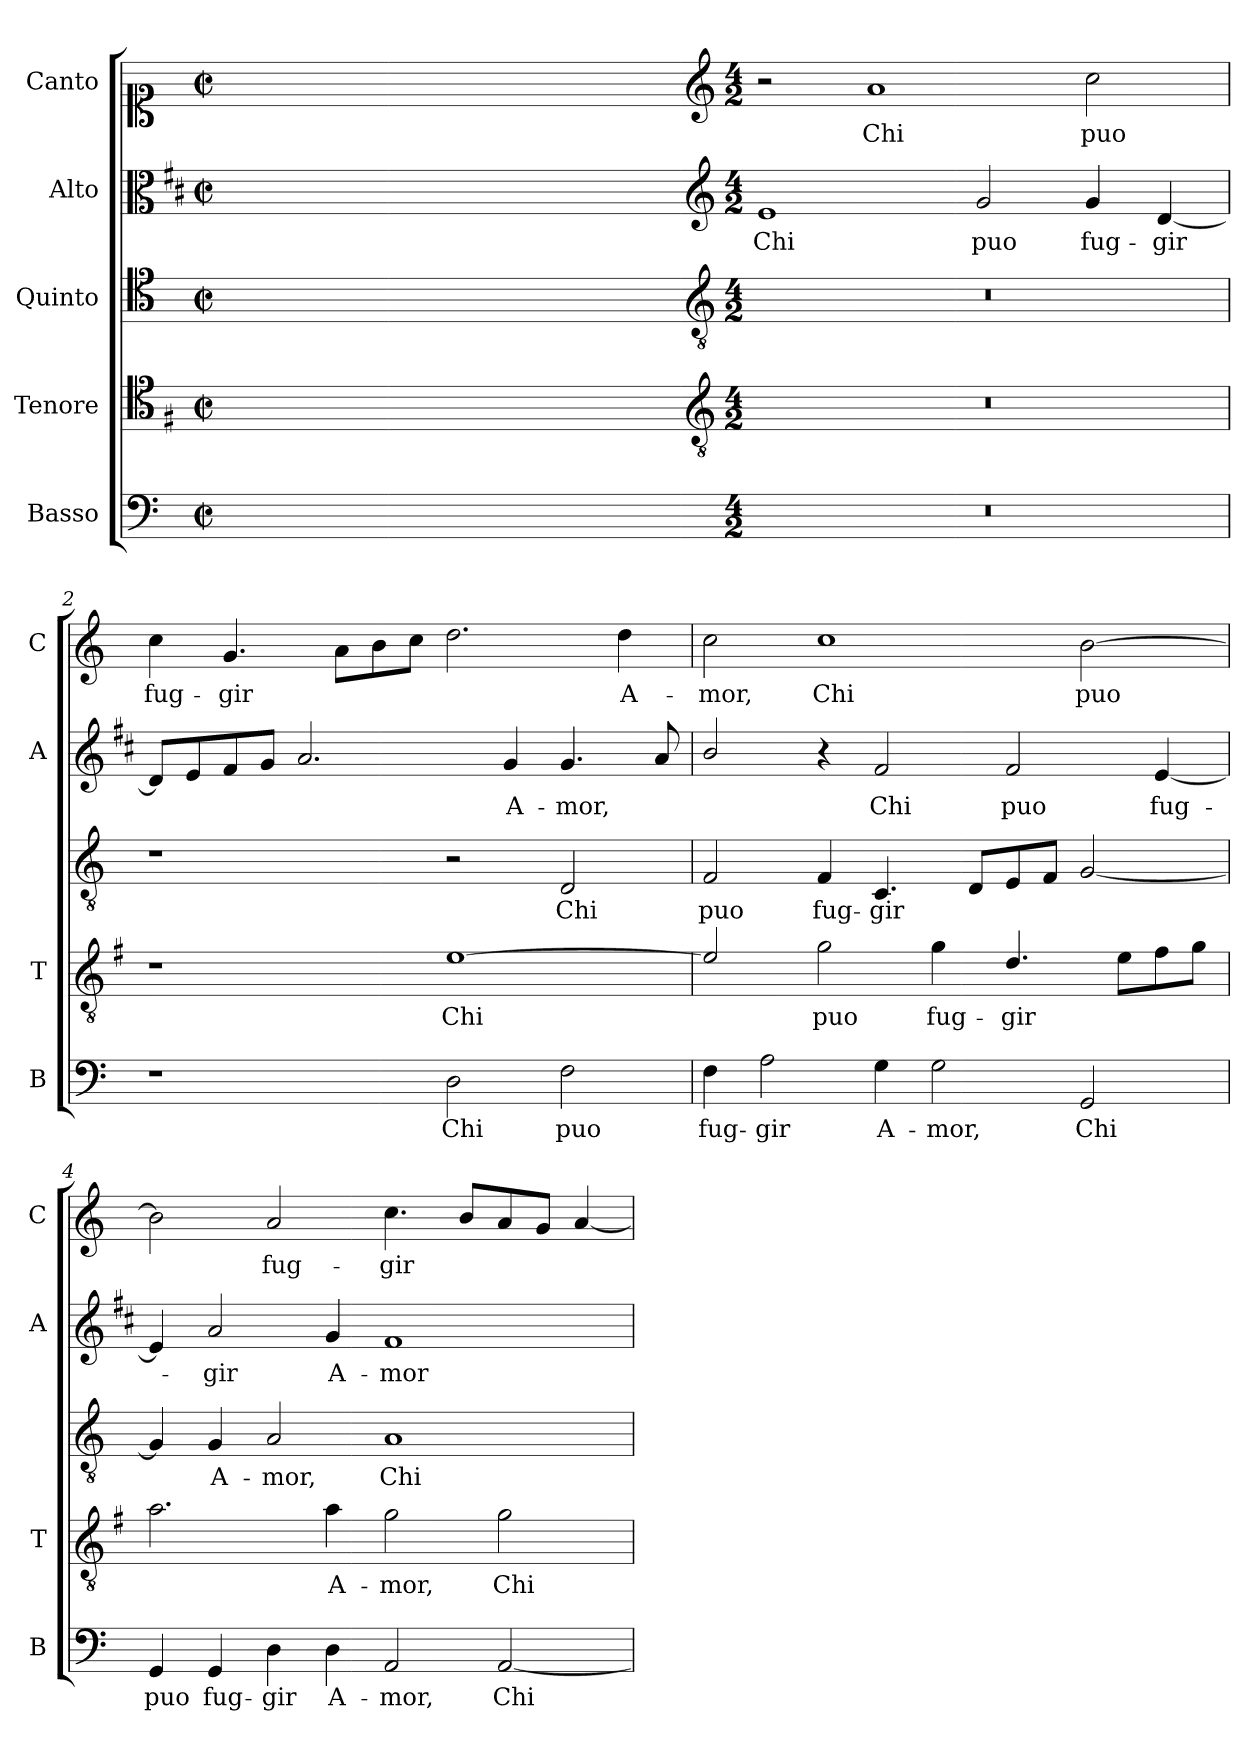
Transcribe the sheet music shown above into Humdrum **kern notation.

**kern	**text	**kern	**text	**kern	**text	**kern	**text	**kern	**text
*part5	*part5	*part4	*part4	*part3	*part3	*part2	*part2	*part1	*part1
*staff5	*staff5	*staff4	*staff4	*staff3	*staff3	*staff2	*staff2	*staff1	*staff1
*I"Basso	*	*I"Tenore	*	*I"Quinto	*	*I"Alto	*	*I"Canto	*
*I'B	*	*I'T	*	*	*	*I'A	*	*I'C	*
*clefF4	*	*clefC4	*	*clefC4	*	*clefC3	*	*clefC1	*
*	*	*ITrd4c7	*	*	*	*ITrd1c2	*	*	*
*k[]	*	*k[]	*	*k[]	*	*k[]	*	*k[]	*
*C:	*	*C:	*	*C:	*	*C:	*	*C:	*
*M2/2	*	*M2/2	*	*M2/2	*	*M2/2	*	*M2/2	*
*met(c|)	*	*met(c|)	*	*met(c|)	*	*met(c|)	*	*met(c|)	*
=	=	=	=	=	=	=	=	=	=
1ryy	.	1ryy	.	1ryy	.	1ryy	.	1ryy	.
=1X-	=1X-	=1X-	=1X-	=1X-	=1X-	=1X-	=1X-	=1X-	=1X-
4ryy	.	4ryy	.	4ryy	.	4ryy	.	4ryy	.
4ryy	.	4ryy	.	4ryy	.	4ryy	.	4ryy	.
4ryy	.	4ryy	.	4ryy	.	4ryy	.	4ryy	.
4ryy	.	4ryy	.	4ryy	.	4ryy	.	4ryy	.
=1-	=1-	=1-	=1-	=1-	=1-	=1-	=1-	=1-	=1-
*	*	*clefGv2	*	*clefGv2	*	*clefG2	*	*clefG2	*
*M4/2	*	*M4/2	*	*M4/2	*	*M4/2	*	*M4/2	*
!	!	!	!	!	!	!	!LO:LY:b	!	!
0r	.	0r	.	0r	.	1d	Chi	2r	.
!	!	!	!	!	!	!	!	!	!LO:LY:b
.	.	.	.	.	.	.	.	1a	Chi
!	!	!	!	!	!	!	!LO:LY:b	!	!
.	.	.	.	.	.	2f/	puo	.	.
!	!	!	!	!	!	!	!LO:LY:b	!	!LO:LY:b
.	.	.	.	.	.	4f/	fug-	2cc\	puo
!	!	!	!	!	!	!	!LO:LY:b	!	!
.	.	.	.	.	.	[4c/	-gir	.	.
=2	=2	=2	=2	=2	=2	=2	=2	=2	=2
!	!	!	!	!	!	!	!	!	!LO:LY:b
1r	.	1r	.	1r	.	8c/L]	.	4cc\	fug-
.	.	.	.	.	.	8d/	.	.	.
!	!	!	!	!	!	!	!	!	!LO:LY:b
.	.	.	.	.	.	8e/	.	4.g/	-gir
.	.	.	.	.	.	8f/J	.	.	.
.	.	.	.	.	.	2.g/	.	.	.
.	.	.	.	.	.	.	.	8a\L	.
.	.	.	.	.	.	.	.	8b\	.
.	.	.	.	.	.	.	.	8cc\J	.
!	!LO:LY:b	!	!LO:LY:b	!	!	!	!	!	!
2D\	Chi	[1A	Chi	2r	.	.	.	2.dd\	.
!	!	!	!	!	!	!	!LO:LY:b	!	!
.	.	.	.	.	.	4f/	A-	.	.
!	!LO:LY:b	!	!	!	!LO:LY:b	!	!LO:LY:b	!	!
2F\	puo	.	.	2D/	Chi	4.f/	-mor,	.	.
!	!	!	!	!	!	!	!	!	!LO:LY:b
.	.	.	.	.	.	.	.	4dd\	A-
.	.	.	.	.	.	8g/	.	.	.
=3	=3	=3	=3	=3	=3	=3	=3	=3	=3
!	!LO:LY:b	!	!	!	!LO:LY:b	!	!	!	!LO:LY:b
4F\	fug-	2A/]	.	2F/	puo	2a/	.	2cc\	-mor,
!	!LO:LY:b	!	!	!	!	!	!	!	!
2A\	-gir	.	.	.	.	.	.	.	.
!	!	!	!LO:LY:b	!	!LO:LY:b	!	!	!	!LO:LY:b
.	.	2c\	puo	4F/	fug-	4r	.	1cc	Chi
!	!LO:LY:b	!	!	!	!LO:LY:b	!	!LO:LY:b	!	!
4G\	A-	.	.	4.C/	-gir	2e/	Chi	.	.
!	!LO:LY:b	!	!LO:LY:b	!	!	!	!	!	!
2G\	-mor,	4c\	fug-	.	.	.	.	.	.
.	.	.	.	8D/L	.	.	.	.	.
!	!	!	!LO:LY:b	!	!	!	!LO:LY:b	!	!
.	.	4.G/	-gir	8E/	.	2e/	puo	.	.
.	.	.	.	8F/J	.	.	.	.	.
!	!LO:LY:b	!	!	!	!	!	!	!	!LO:LY:b
2GG/	Chi	.	.	[2G/	.	.	.	[2b\	puo
.	.	8A\L	.	.	.	.	.	.	.
!	!	!	!	!	!	!	!LO:LY:b	!	!
.	.	8B\	.	.	.	[4d/	fug-	.	.
.	.	8c\J	.	.	.	.	.	.	.
!!LO:LB:g=z
=4	=4	=4	=4	=4	=4	=4	=4	=4	=4
!	!LO:LY:b	!	!	!	!	!	!	!	!
4GG/	puo	2.d\	.	4G/]	.	4d/]	.	2b\]	.
!	!LO:LY:b	!	!	!	!LO:LY:b	!	!LO:LY:b	!	!
4GG/	fug-	.	.	4G/	A-	2g/	-gir	.	.
!	!LO:LY:b	!	!	!	!LO:LY:b	!	!	!	!LO:LY:b
4D\	-gir	.	.	2A/	-mor,	.	.	2a/	fug-
!	!LO:LY:b	!	!LO:LY:b	!	!	!	!LO:LY:b	!	!
4D\	A-	4d\	A-	.	.	4f/	A-	.	.
!	!LO:LY:b	!	!LO:LY:b	!	!LO:LY:b	!	!LO:LY:b	!	!LO:LY:b
2AA/	-mor,	2c\	-mor,	1A	Chi	1e	-mor	4.cc\	-gir
.	.	.	.	.	.	.	.	8b/L	.
!	!LO:LY:b	!	!LO:LY:b	!	!	!	!	!	!
[2AA/	Chi	2c\	Chi	.	.	.	.	8a/	.
.	.	.	.	.	.	.	.	8g/J	.
.	.	.	.	.	.	.	.	[4a/	.
=	=	=	=	=	=	=	=	=	=
*-	*-	*-	*-	*-	*-	*-	*-	*-	*-
